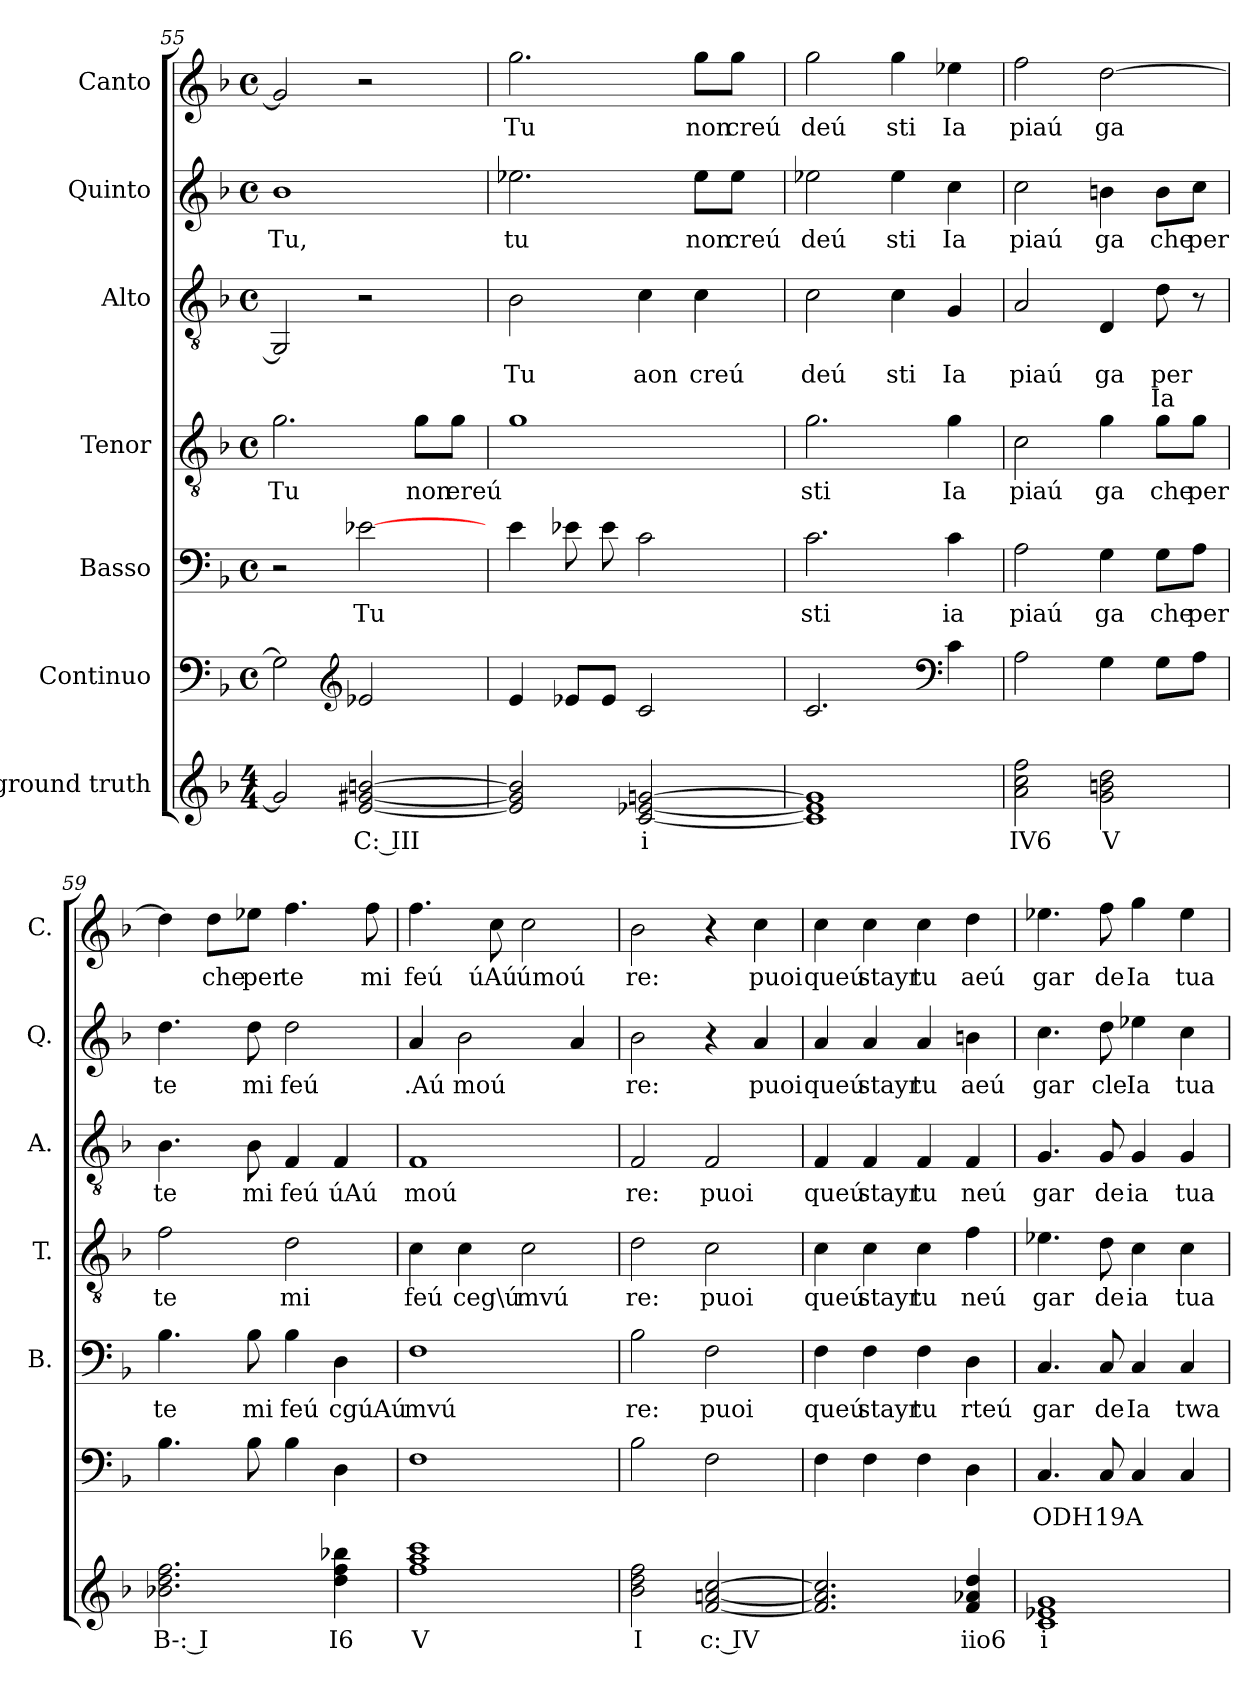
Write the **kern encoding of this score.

**kern	**text	**kern	**text	**kern	**text	**kern	**text	**kern	**text	**text	**kern	**text	**kern	**text
*part7	*part7	*part6	*part6	*part5	*part5	*part4	*part4	*part3	*part3	*part3	*part2	*part2	*part1	*part1
*staff7	*staff7	*staff6	*staff6	*staff5	*staff5	*staff4	*staff4	*staff3	*staff3	*staff3	*staff2	*staff2	*staff1	*staff1
*I"ground truth	*	*I"Continuo	*	*I"Basso	*	*I"Tenor	*	*I"Alto	*	*	*I"Quinto	*	*I"Canto	*
*	*	*	*	*I'B.	*	*I'T.	*	*I'A.	*	*	*I'Q.	*	*I'C.	*
*	*	*clefF4	*	*clefF4	*	*clefGv2	*	*clefGv2	*	*	*clefG2	*	*clefG2	*
*k[b-]	*	*k[b-]	*	*k[b-]	*	*k[b-]	*	*k[b-]	*	*	*k[b-]	*	*k[b-]	*
*	*	*F:	*	*F:	*	*F:	*	*F:	*	*	*F:	*	*F:	*
*M4/4	*	*M4/4	*	*M4/4	*	*M4/4	*	*M4/4	*	*	*M4/4	*	*M4/4	*
*	*	*met(c)	*	*met(c)	*	*met(c)	*	*met(c)	*	*	*met(c)	*	*met(c)	*
=55	=55	=55	=55	=55	=55	=55	=55	=55	=55	=55	=55	=55	=55	=55
!	!	!	!	!	!	!	!LO:LY:b	!	!	!	!	!	!	!
!	!	!	!	!	!	!	!	!	!	!	!	!LO:LY:b	!	!
2g]	.	2G\]	.	2r	.	2.g\	Tu	2GG/]	.	.	1b-	Tu,	2g/]	.
*	*	*clefG2	*	*	*	*	*	*	*	*	*	*	*	*
!	!	!	!	!	!LO:LY:b	!	!	!	!	!	!	!	!	!
[2e [2g#X [2bn	C: III	2e-X/	.	[2e-X\	Tu	.	.	2r	.	.	.	.	2r	.
!	!	!	!	!	!	!	!LO:LY:b	!	!	!	!	!	!	!
.	.	.	.	.	.	8g\L	non	.	.	.	.	.	.	.
!	!	!	!	!	!	!	!LO:LY:b	!	!	!	!	!	!	!
.	.	.	.	.	.	8g\J	ereú	.	.	.	.	.	.	.
!!LO:PB:g=z
=56	=56	=56	=56	=56	=56	=56	=56	=56	=56	=56	=56	=56	=56	=56
!	!	!	!	!	!	!	!	!	!LO:LY:b	!	!	!	!	!
!	!	!	!	!	!	!	!	!	!	!	!	!LO:LY:b	!	!
!	!	!	!	!	!	!	!	!	!	!	!	!	!	!LO:LY:b
2e] 2g#] 2b]	.	4e/	.	4e\	.	1g	.	2B-\	Tu	.	2.ee-X\	tu	2.gg\	Tu
.	.	8e-X/L	.	8e-X\	.	.	.	.	.	.	.	.	.	.
.	.	8e-/J	.	8e-\	.	.	.	.	.	.	.	.	.	.
!	!	!	!	!	!	!	!	!	!LO:LY:b	!	!	!	!	!
[2c [2e-X [2gn	i	2c/	.	2c\	.	.	.	4c\	aon	.	.	.	.	.
!	!	!	!	!	!	!	!	!	!LO:LY:b	!	!	!	!	!
!	!	!	!	!	!	!	!	!	!	!	!	!LO:LY:b	!	!
!	!	!	!	!	!	!	!	!	!	!	!	!	!	!LO:LY:b
.	.	.	.	.	.	.	.	4c\	creú	.	8ee-\L	non	8gg\L	non
!	!	!	!	!	!	!	!	!	!	!	!	!LO:LY:b	!	!
!	!	!	!	!	!	!	!	!	!	!	!	!	!	!LO:LY:b
.	.	.	.	.	.	.	.	.	.	.	8ee-\J	creú	8gg\J	creú
=57	=57	=57	=57	=57	=57	=57	=57	=57	=57	=57	=57	=57	=57	=57
!	!	!	!	!	!LO:LY:b	!	!	!	!	!	!	!	!	!
!	!	!	!	!	!	!	!LO:LY:b	!	!	!	!	!	!	!
!	!	!	!	!	!	!	!	!	!LO:LY:b	!	!	!	!	!
!	!	!	!	!	!	!	!	!	!	!	!	!LO:LY:b	!	!
!	!	!	!	!	!	!	!	!	!	!	!	!	!	!LO:LY:b
1c] 1e-] 1g]	.	2.c/	.	2.c\	sti	2.g\	sti	2c\	deú	.	2ee-X\	deú	2gg\	deú
!	!	!	!	!	!	!	!	!	!LO:LY:b	!	!	!	!	!
!	!	!	!	!	!	!	!	!	!	!	!	!LO:LY:b	!	!
!	!	!	!	!	!	!	!	!	!	!	!	!	!	!LO:LY:b
.	.	.	.	.	.	.	.	4c\	sti	.	4ee-\	sti	4gg\	sti
*	*	*clefF4	*	*	*	*	*	*	*	*	*	*	*	*
!	!	!	!	!	!LO:LY:b	!	!	!	!	!	!	!	!	!
!	!	!	!	!	!	!	!LO:LY:b	!	!	!	!	!	!	!
!	!	!	!	!	!	!	!	!	!LO:LY:b	!	!	!	!	!
!	!	!	!	!	!	!	!	!	!	!	!	!LO:LY:b	!	!
!	!	!	!	!	!	!	!	!	!	!	!	!	!	!LO:LY:b
.	.	4c\	.	4c\	ia	4g\	Ia	4G/	Ia	.	4cc\	Ia	4ee-X\	Ia
=58	=58	=58	=58	=58	=58	=58	=58	=58	=58	=58	=58	=58	=58	=58
!	!	!	!	!	!LO:LY:b	!	!	!	!	!	!	!	!	!
!	!	!	!	!	!	!	!LO:LY:b	!	!	!	!	!	!	!
!	!	!	!	!	!	!	!	!	!LO:LY:b	!	!	!	!	!
!	!	!	!	!	!	!	!	!	!	!	!	!LO:LY:b	!	!
!	!	!	!	!	!	!	!	!	!	!	!	!	!	!LO:LY:b
2a 2cc 2ff	IV6	2A\	.	2A\	piaú	2c\	piaú	2A/	piaú	.	2cc\	piaú	2ff\	piaú
!	!	!	!	!	!LO:LY:b	!	!	!	!	!	!	!	!	!
!	!	!	!	!	!	!	!LO:LY:b	!	!	!	!	!	!	!
!	!	!	!	!	!	!	!	!	!LO:LY:b	!	!	!	!	!
!	!	!	!	!	!	!	!	!	!	!	!	!LO:LY:b	!	!
!	!	!	!	!	!	!	!	!	!	!	!	!	!	!LO:LY:b
2g 2bn 2dd	V	4G\	.	4G\	ga	4g\	ga	4D/	ga	.	4bn\	ga	[2dd\	ga
!	!	!	!	!	!LO:LY:b	!	!	!	!	!	!	!	!	!
!	!	!	!	!	!	!	!LO:LY:b	!	!	!	!	!	!	!
!	!	!	!	!	!	!	!	!	!LO:LY:b	!LO:LY:b	!	!	!	!
!	!	!	!	!	!	!	!	!	!	!	!	!LO:LY:b	!	!
.	.	8G\L	.	8G\L	che	8g\L	che	8d\	per	Ia	8b\L	che	.	.
!	!	!	!	!	!LO:LY:b	!	!	!	!	!	!	!	!	!
!	!	!	!	!	!	!	!LO:LY:b	!	!	!	!	!	!	!
!	!	!	!	!	!	!	!	!	!	!	!	!LO:LY:b	!	!
.	.	8A\J	.	8A\J	per	8g\J	per	8r	.	.	8cc\J	per	.	.
=59	=59	=59	=59	=59	=59	=59	=59	=59	=59	=59	=59	=59	=59	=59
!	!	!	!	!	!LO:LY:b	!	!	!	!	!	!	!	!	!
!	!	!	!	!	!	!	!LO:LY:b	!	!	!	!	!	!	!
!	!	!	!	!	!	!	!	!	!LO:LY:b	!	!	!	!	!
!	!	!	!	!	!	!	!	!	!	!	!	!LO:LY:b	!	!
2.b-X 2.dd 2.ff	B-: I	4.B-\	.	4.B-\	te	2f\	te	4.B-\	te	.	4.dd\	te	4dd\]	.
!	!	!	!	!	!	!	!	!	!	!	!	!	!	!LO:LY:b
.	.	.	.	.	.	.	.	.	.	.	.	.	8dd\L	che
!	!	!	!	!	!LO:LY:b	!	!	!	!	!	!	!	!	!
!	!	!	!	!	!	!	!	!	!LO:LY:b	!	!	!	!	!
!	!	!	!	!	!	!	!	!	!	!	!	!LO:LY:b	!	!
!	!	!	!	!	!	!	!	!	!	!	!	!	!	!LO:LY:b
.	.	8B-\	.	8B-\	mi	.	.	8B-\	mi	.	8dd\	mi	8ee-X\J	per
!	!	!	!	!	!LO:LY:b	!	!	!	!	!	!	!	!	!
!	!	!	!	!	!	!	!LO:LY:b	!	!	!	!	!	!	!
!	!	!	!	!	!	!	!	!	!LO:LY:b	!	!	!	!	!
!	!	!	!	!	!	!	!	!	!	!	!	!LO:LY:b	!	!
!	!	!	!	!	!	!	!	!	!	!	!	!	!	!LO:LY:b
.	.	4B-\	.	4B-\	feú	2d\	mi	4F/	feú	.	2dd\	feú	4.ff\	te
!	!	!	!	!	!LO:LY:b	!	!	!	!	!	!	!	!	!
!	!	!	!	!	!	!	!	!	!LO:LY:b	!	!	!	!	!
4dd 4ff 4bb-X	I6	4D\	.	4D\	cgúAú	.	.	4F/	úAú	.	.	.	.	.
!	!	!	!	!	!	!	!	!	!	!	!	!	!	!LO:LY:b
.	.	.	.	.	.	.	.	.	.	.	.	.	8ff\	mi
=60	=60	=60	=60	=60	=60	=60	=60	=60	=60	=60	=60	=60	=60	=60
!	!	!	!	!	!LO:LY:b	!	!	!	!	!	!	!	!	!
!	!	!	!	!	!	!	!LO:LY:b	!	!	!	!	!	!	!
!	!	!	!	!	!	!	!	!	!LO:LY:b	!	!	!	!	!
!	!	!	!	!	!	!	!	!	!	!	!	!LO:LY:b	!	!
!	!	!	!	!	!	!	!	!	!	!	!	!	!	!LO:LY:b
1ff 1aa 1ccc	V	1F	.	1F	mvú	4c\	feú	1F	moú	.	4a/	.Aú	4.ff\	feú
!	!	!	!	!	!	!	!LO:LY:b	!	!	!	!	!	!	!
!	!	!	!	!	!	!	!	!	!	!	!	!LO:LY:b	!	!
.	.	.	.	.	.	4c\	ceg\ú	.	.	.	2b-\	moú	.	.
!	!	!	!	!	!	!	!	!	!	!	!	!	!	!LO:LY:b
.	.	.	.	.	.	.	.	.	.	.	.	.	8cc\	úAú
!	!	!	!	!	!	!	!LO:LY:b	!	!	!	!	!	!	!
!	!	!	!	!	!	!	!	!	!	!	!	!	!	!LO:LY:b
.	.	.	.	.	.	2c\	mvú	.	.	.	.	.	2cc\	úmoú
.	.	.	.	.	.	.	.	.	.	.	4a/	.	.	.
!!LO:LB:g=z
=61	=61	=61	=61	=61	=61	=61	=61	=61	=61	=61	=61	=61	=61	=61
!	!	!	!	!	!LO:LY:b	!	!	!	!	!	!	!	!	!
!	!	!	!	!	!	!	!LO:LY:b	!	!	!	!	!	!	!
!	!	!	!	!	!	!	!	!	!LO:LY:b	!	!	!	!	!
!	!	!	!	!	!	!	!	!	!	!	!	!LO:LY:b	!	!
!	!	!	!	!	!	!	!	!	!	!	!	!	!	!LO:LY:b
2b- 2dd 2ff	I	2B-\	.	2B-\	re:	2d\	re:	2F/	re:	.	2b-\	re:	2b-\	re:
!	!	!	!	!	!LO:LY:b	!	!	!	!	!	!	!	!	!
!	!	!	!	!	!	!	!LO:LY:b	!	!	!	!	!	!	!
!	!	!	!	!	!	!	!	!	!LO:LY:b	!	!	!	!	!
[2f [2an [2cc	c: IV	2F\	.	2F\	puoi	2c\	puoi	2F/	puoi	.	4r	.	4r	.
!	!	!	!	!	!	!	!	!	!	!	!	!LO:LY:b	!	!
!	!	!	!	!	!	!	!	!	!	!	!	!	!	!LO:LY:b
.	.	.	.	.	.	.	.	.	.	.	4a/	puoi	4cc\	puoi
=62	=62	=62	=62	=62	=62	=62	=62	=62	=62	=62	=62	=62	=62	=62
!	!	!	!	!	!LO:LY:b	!	!	!	!	!	!	!	!	!
!	!	!	!	!	!	!	!LO:LY:b	!	!	!	!	!	!	!
!	!	!	!	!	!	!	!	!	!LO:LY:b	!	!	!	!	!
!	!	!	!	!	!	!	!	!	!	!	!	!LO:LY:b	!	!
!	!	!	!	!	!	!	!	!	!	!	!	!	!	!LO:LY:b
2.f] 2.a] 2.cc]	.	4F\	.	4F\	queú	4c\	queú	4F/	queú	.	4a/	queú	4cc\	queú
!	!	!	!	!	!LO:LY:b	!	!	!	!	!	!	!	!	!
!	!	!	!	!	!	!	!LO:LY:b	!	!	!	!	!	!	!
!	!	!	!	!	!	!	!	!	!LO:LY:b	!	!	!	!	!
!	!	!	!	!	!	!	!	!	!	!	!	!LO:LY:b	!	!
!	!	!	!	!	!	!	!	!	!	!	!	!	!	!LO:LY:b
.	.	4F\	.	4F\	stayr	4c\	stayr	4F/	stayr	.	4a/	stayr	4cc\	stayr
!	!	!	!	!	!LO:LY:b	!	!	!	!	!	!	!	!	!
!	!	!	!	!	!	!	!LO:LY:b	!	!	!	!	!	!	!
!	!	!	!	!	!	!	!	!	!LO:LY:b	!	!	!	!	!
!	!	!	!	!	!	!	!	!	!	!	!	!LO:LY:b	!	!
!	!	!	!	!	!	!	!	!	!	!	!	!	!	!LO:LY:b
.	.	4F\	.	4F\	tu	4c\	tu	4F/	tu	.	4a/	tu	4cc\	tu
!	!	!	!	!	!LO:LY:b	!	!	!	!	!	!	!	!	!
!	!	!	!	!	!	!	!LO:LY:b	!	!	!	!	!	!	!
!	!	!	!	!	!	!	!	!	!LO:LY:b	!	!	!	!	!
!	!	!	!	!	!	!	!	!	!	!	!	!LO:LY:b	!	!
!	!	!	!	!	!	!	!	!	!	!	!	!	!	!LO:LY:b
4f 4a-X 4dd	iio6	4D\	.	4D\	rteú	4f\	neú	4F/	neú	.	4bn\	aeú	4dd\	aeú
=63	=63	=63	=63	=63	=63	=63	=63	=63	=63	=63	=63	=63	=63	=63
!	!	!	!LO:LY:b	!	!	!	!	!	!	!	!	!	!	!
!	!	!	!	!	!LO:LY:b	!	!	!	!	!	!	!	!	!
!	!	!	!	!	!	!	!LO:LY:b	!	!	!	!	!	!	!
!	!	!	!	!	!	!	!	!	!LO:LY:b	!	!	!	!	!
!	!	!	!	!	!	!	!	!	!	!	!	!LO:LY:b	!	!
!	!	!	!	!	!	!	!	!	!	!	!	!	!	!LO:LY:b
1c 1e-X 1g	i	4.C/	ODH	4.C/	gar	4.e-X\	gar	4.G/	gar	.	4.cc\	gar	4.ee-X\	gar
!	!	!	!LO:LY:b	!	!	!	!	!	!	!	!	!	!	!
!	!	!	!	!	!LO:LY:b	!	!	!	!	!	!	!	!	!
!	!	!	!	!	!	!	!LO:LY:b	!	!	!	!	!	!	!
!	!	!	!	!	!	!	!	!	!LO:LY:b	!	!	!	!	!
!	!	!	!	!	!	!	!	!	!	!	!	!LO:LY:b	!	!
!	!	!	!	!	!	!	!	!	!	!	!	!	!	!LO:LY:b
.	.	8C/	19A	8C/	de	8d\	de	8G/	de	.	8dd\	cle	8ff\	de
!	!	!	!	!	!LO:LY:b	!	!	!	!	!	!	!	!	!
!	!	!	!	!	!	!	!LO:LY:b	!	!	!	!	!	!	!
!	!	!	!	!	!	!	!	!	!LO:LY:b	!	!	!	!	!
!	!	!	!	!	!	!	!	!	!	!	!	!LO:LY:b	!	!
!	!	!	!	!	!	!	!	!	!	!	!	!	!	!LO:LY:b
.	.	4C/	.	4C/	Ia	4c\	ia	4G/	ia	.	4ee-X\	Ia	4gg\	Ia
!	!	!	!	!	!LO:LY:b	!	!	!	!	!	!	!	!	!
!	!	!	!	!	!	!	!LO:LY:b	!	!	!	!	!	!	!
!	!	!	!	!	!	!	!	!	!LO:LY:b	!	!	!	!	!
!	!	!	!	!	!	!	!	!	!	!	!	!LO:LY:b	!	!
!	!	!	!	!	!	!	!	!	!	!	!	!	!	!LO:LY:b
.	.	4C/	.	4C/	twa	4c\	tua	4G/	tua	.	4cc\	tua	4ee-\	tua
=	=	=	=	=	=	=	=	=	=	=	=	=	=	=
*-	*-	*-	*-	*-	*-	*-	*-	*-	*-	*-	*-	*-	*-	*-
